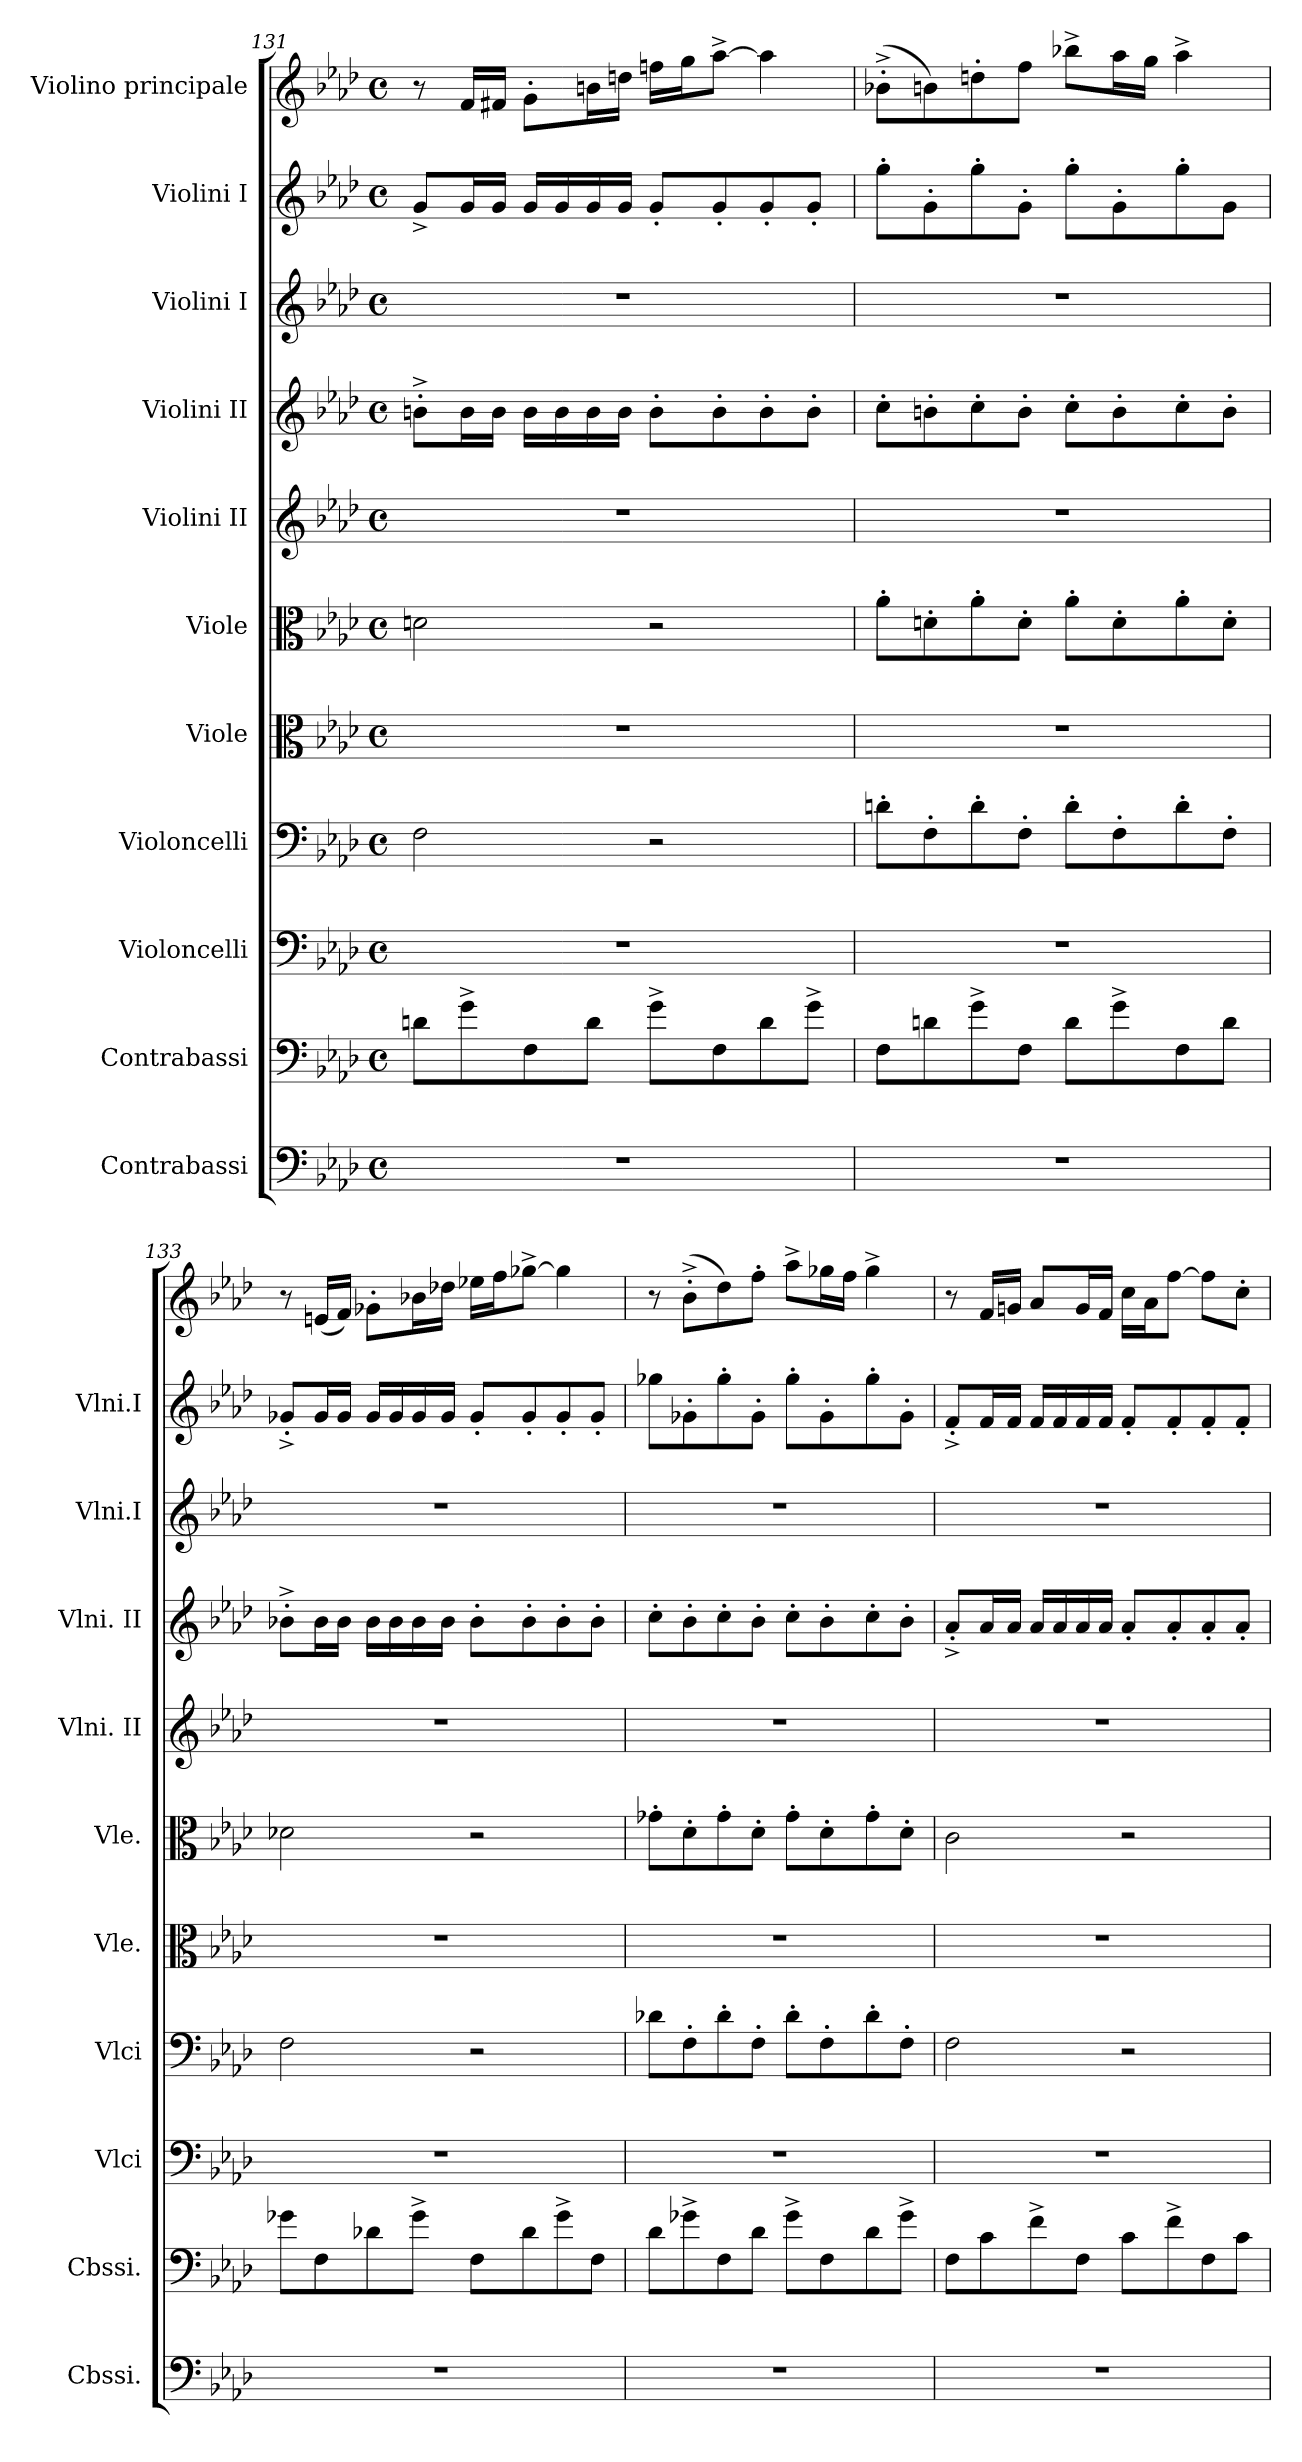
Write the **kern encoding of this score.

**kern	**kern	**kern	**kern	**kern	**kern	**kern	**kern	**kern	**kern	**kern
*part11	*part10	*part9	*part8	*part7	*part6	*part5	*part4	*part3	*part2	*part1
*staff11	*staff10	*staff9	*staff8	*staff7	*staff6	*staff5	*staff4	*staff3	*staff2	*staff1
*I"Contrabassi	*I"Contrabassi	*I"Violoncelli	*I"Violoncelli	*I"Viole	*I"Viole	*I"Violini II	*I"Violini II	*I"Violini I	*I"Violini I	*I"Violino principale
*I'Cbssi.	*I'Cbssi.	*I'Vlci	*I'Vlci	*I'Vle.	*I'Vle.	*I'Vlni. II	*I'Vlni. II	*I'Vlni.I	*I'Vlni.I	*
*clefF4	*clefF4	*clefF4	*clefF4	*clefC3	*clefC3	*clefG2	*clefG2	*clefG2	*clefG2	*clefG2
*ITrd7c12	*ITrd7c12	*	*	*	*	*	*	*	*	*
*k[b-e-a-d-]	*k[b-e-a-d-]	*k[b-e-a-d-]	*k[b-e-a-d-]	*k[b-e-a-d-]	*k[b-e-a-d-]	*k[b-e-a-d-]	*k[b-e-a-d-]	*k[b-e-a-d-]	*k[b-e-a-d-]	*k[b-e-a-d-]
*M4/4	*M4/4	*M4/4	*M4/4	*M4/4	*M4/4	*M4/4	*M4/4	*M4/4	*M4/4	*M4/4
*met(c)	*met(c)	*met(c)	*met(c)	*met(c)	*met(c)	*met(c)	*met(c)	*met(c)	*met(c)	*met(c)
=131	=131	=131	=131	=131	=131	=131	=131	=131	=131	=131
1r	8Dn\L	1r	2F\	1r	2dn\	1r	8bn'^\L	1r	8g^/L	8r
.	8G^\	.	.	.	.	.	16b\L	.	16g/L	16f/LL
.	.	.	.	.	.	.	16b\JJ	.	16g/JJ	16f#X/JJ
.	8FF\	.	.	.	.	.	16b\LL	.	16g/LL	8g'\L
.	.	.	.	.	.	.	16b\	.	16g/	.
.	8D\J	.	.	.	.	.	16b\	.	16g/	16bn\L
.	.	.	.	.	.	.	16b\JJ	.	16g/JJ	16ddn\JJ
.	8G^\L	.	2r	.	2r	.	8b'\L	.	8g'/L	16ffn\LL
.	.	.	.	.	.	.	.	.	.	16gg\J
.	8FF\	.	.	.	.	.	8b'\	.	8g'/	[8aa-^\J
.	8D\	.	.	.	.	.	8b'\	.	8g'/	4aa-\]
.	8G^\J	.	.	.	.	.	8b'\J	.	8g'/J	.
=132	=132	=132	=132	=132	=132	=132	=132	=132	=132	=132
1r	8FF\L	1r	8dn'\L	1r	8a-'\L	1r	8cc'\L	1r	8gg'\L	(>8b-X'^\L
.	8Dn\	.	8F'\	.	8dn'\	.	8bn'\	.	8g'\	8bn\)
.	8G^\	.	8d'\	.	8a-'\	.	8cc'\	.	8gg'\	8ddn'\
.	8FF\J	.	8F'\J	.	8d'\J	.	8b'\J	.	8g'\J	8ff\J
.	8D\L	.	8d'\L	.	8a-'\L	.	8cc'\L	.	8gg'\L	8bb-X^\L
.	8G^\	.	8F'\	.	8d'\	.	8b'\	.	8g'\	16aa-\L
.	.	.	.	.	.	.	.	.	.	16gg\JJ
.	8FF\	.	8d'\	.	8a-'\	.	8cc'\	.	8gg'\	4aa-^\
.	8D\J	.	8F'\J	.	8d'\J	.	8b'\J	.	8g\J	.
!!LO:LB:g=z
=133	=133	=133	=133	=133	=133	=133	=133	=133	=133	=133
1r	8G-X\L	1r	2F\	1r	2d-X\	1r	8b-X'^\L	1r	8g-X'^/L	8r
.	8FF\	.	.	.	.	.	16b-\L	.	16g-/L	(<16en/LL
.	.	.	.	.	.	.	16b-\JJ	.	16g-/JJ	16f/JJ)
.	8D-X\	.	.	.	.	.	16b-\LL	.	16g-/LL	8g-X'\L
.	.	.	.	.	.	.	16b-\	.	16g-/	.
.	8G-^\J	.	.	.	.	.	16b-\	.	16g-/	16b-X\L
.	.	.	.	.	.	.	16b-\JJ	.	16g-/JJ	16dd-X\JJ
.	8FF\L	.	2r	.	2r	.	8b-'\L	.	8g-'/L	16ee-X\LL
.	.	.	.	.	.	.	.	.	.	16ff\J
.	8D-\	.	.	.	.	.	8b-'\	.	8g-'/	[8gg-X^\J
.	8G-^\	.	.	.	.	.	8b-'\	.	8g-'/	4gg-\]
.	8FF\J	.	.	.	.	.	8b-'\J	.	8g-'/J	.
=134	=134	=134	=134	=134	=134	=134	=134	=134	=134	=134
1r	8D-\L	1r	8d-X\L	1r	8g-X'\L	1r	8cc'\L	1r	8gg-X\L	8r
.	8G-X^\	.	8F'\	.	8d-'\	.	8b-'\	.	8g-X'\	(>8b-'^\L
.	8FF\	.	8d-'\	.	8g-'\	.	8cc'\	.	8gg-'\	8dd-\)
.	8D-\J	.	8F'\J	.	8d-'\J	.	8b-'\J	.	8g-'\J	8ff'\J
.	8G-^\L	.	8d-'\L	.	8g-'\L	.	8cc'\L	.	8gg-'\L	8aa-^\L
.	8FF\	.	8F'\	.	8d-'\	.	8b-'\	.	8g-'\	16gg-X\L
.	.	.	.	.	.	.	.	.	.	16ff\JJ
.	8D-\	.	8d-'\	.	8g-'\	.	8cc'\	.	8gg-'\	4gg-^\
.	8G-^\J	.	8F'\J	.	8d-'\J	.	8b-'\J	.	8g-'\J	.
=135	=135	=135	=135	=135	=135	=135	=135	=135	=135	=135
1r	8FF\L	1r	2F\	1r	2c\	1r	8a-'^/L	1r	8f'^/L	8r
.	8C\	.	.	.	.	.	16a-/L	.	16f/L	16f/LL
.	.	.	.	.	.	.	16a-/JJ	.	16f/JJ	16gn/JJ
.	8F^\	.	.	.	.	.	16a-/LL	.	16f/LL	8a-/L
.	.	.	.	.	.	.	16a-/	.	16f/	.
.	8FF\J	.	.	.	.	.	16a-/	.	16f/	16g/L
.	.	.	.	.	.	.	16a-/JJ	.	16f/JJ	16f/JJ
.	8C\L	.	2r	.	2r	.	8a-'/L	.	8f'/L	16cc\LL
.	.	.	.	.	.	.	.	.	.	16a-\J
.	8F^\	.	.	.	.	.	8a-'/	.	8f'/	[8ff\J
.	8FF\	.	.	.	.	.	8a-'/	.	8f'/	8ff\L]
.	8C\J	.	.	.	.	.	8a-'/J	.	8f'/J	8cc'\J
=	=	=	=	=	=	=	=	=	=	=
*-	*-	*-	*-	*-	*-	*-	*-	*-	*-	*-
